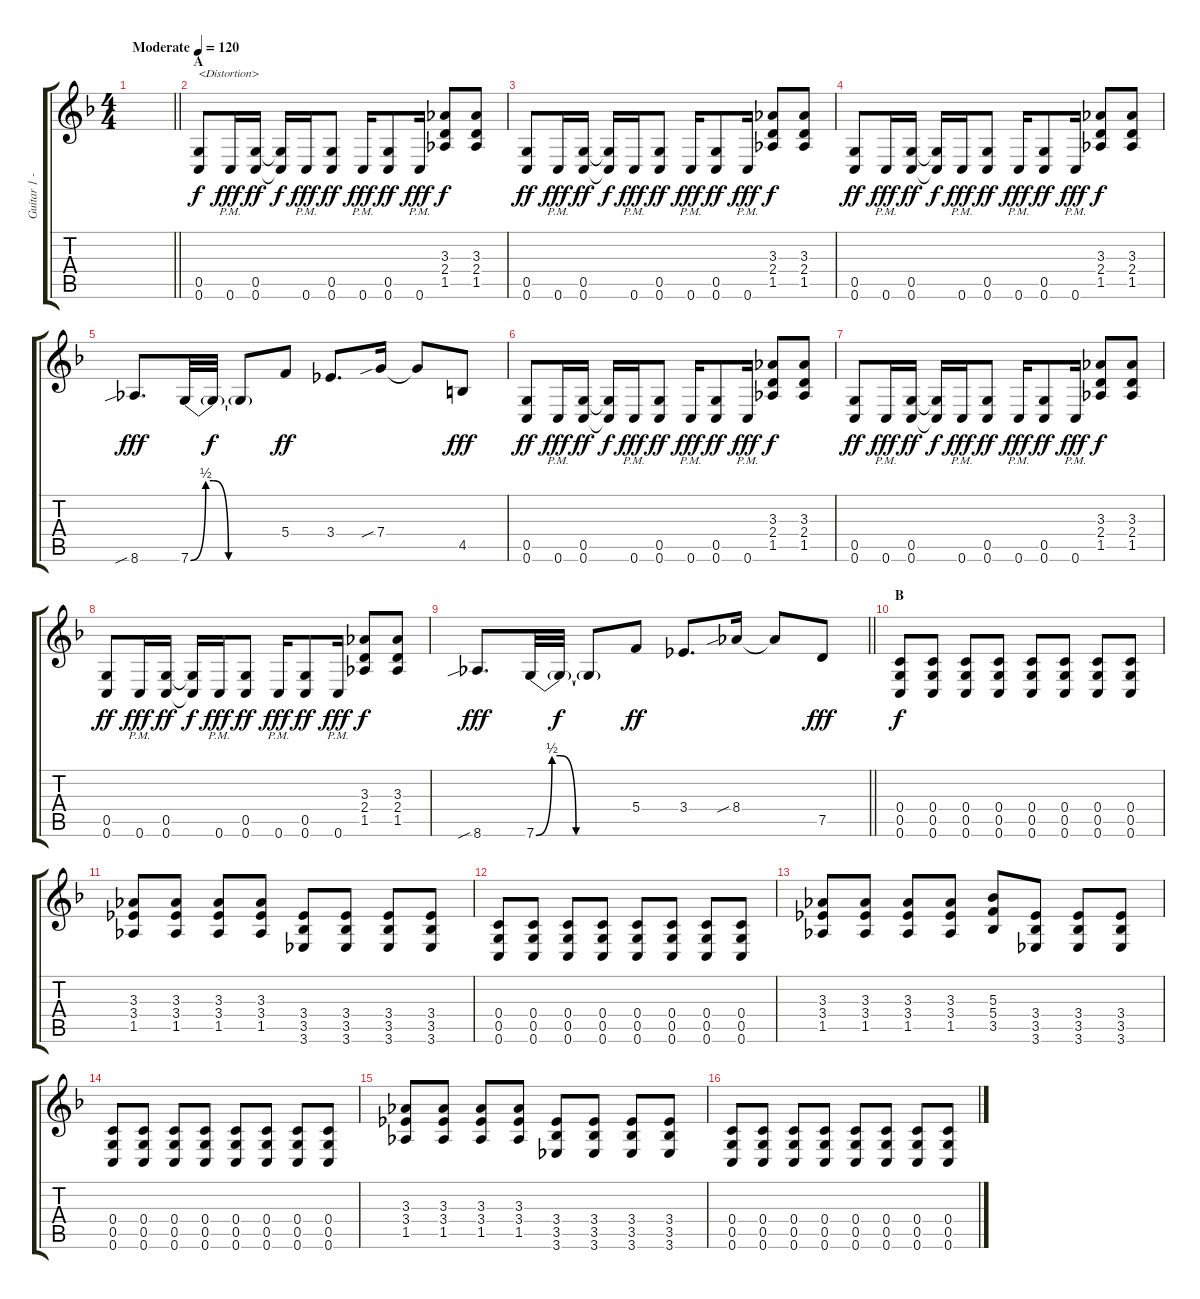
\track ("Guitar 1 - Uruha" "Guitar 1 -") {instrument distortionguitar}
\staff {score tabs}
\tuning (D4 A3 F3 C3 G2 C2) {hide}
\ts (4 4)
\tempo (120 "Moderate")
\clef g2
\barLineRight lightlight
\ks f
|
\section ("" "A")
(0.5 0.6).8{txt "<Distortion>"} 0.6{pm}.16{dy fff} (0.5 0.6).16{dy ff} (0.5{t} 0.6{t}).16{dy f} 0.6{pm}.16{dy fff} (0.5 0.6).8{dy ff} 0.6{pm}.16{dy fff} (0.5 0.6).8{dy ff} 0.6{pm}.16{dy fff} (3.3 2.4 1.5).8{dy f} (3.3 2.4 1.5).8 |
(0.5 0.6).8{dy ff} 0.6{pm}.16{dy fff} (0.5 0.6).16{dy ff} (0.5{t} 0.6{t}).16{dy f} 0.6{pm}.16{dy fff} (0.5 0.6).8{dy ff} 0.6{pm}.16{dy fff} (0.5 0.6).8{dy ff} 0.6{pm}.16{dy fff} (3.3 2.4 1.5).8{dy f} (3.3 2.4 1.5).8 |
(0.5 0.6).8{dy ff} 0.6{pm}.16{dy fff} (0.5 0.6).16{dy ff} (0.5{t} 0.6{t}).16{dy f} 0.6{pm}.16{dy fff} (0.5 0.6).8{dy ff} 0.6{pm}.16{dy fff} (0.5 0.6).8{dy ff} 0.6{pm}.16{dy fff} (3.3 2.4 1.5).8{dy f} (3.3 2.4 1.5).8 |
8.6{sib}.8{d dy fff} 7.6{be (custom 0 0 10 2 15 2 25 0 60 0)}.32 7.6{t}.32{dy f} 7.6{t}.8 5.4.8{dy ff} 3.4.8{d} 7.4{sib}.16 7.4{t}.8 4.5.8{dy fff} |
(0.5 0.6).8{dy ff} 0.6{pm}.16{dy fff} (0.5 0.6).16{dy ff} (0.5{t} 0.6{t}).16{dy f} 0.6{pm}.16{dy fff} (0.5 0.6).8{dy ff} 0.6{pm}.16{dy fff} (0.5 0.6).8{dy ff} 0.6{pm}.16{dy fff} (3.3 2.4 1.5).8{dy f} (3.3 2.4 1.5).8 |
(0.5 0.6).8{dy ff} 0.6{pm}.16{dy fff} (0.5 0.6).16{dy ff} (0.5{t} 0.6{t}).16{dy f} 0.6{pm}.16{dy fff} (0.5 0.6).8{dy ff} 0.6{pm}.16{dy fff} (0.5 0.6).8{dy ff} 0.6{pm}.16{dy fff} (3.3 2.4 1.5).8{dy f} (3.3 2.4 1.5).8 |
(0.5 0.6).8{dy ff} 0.6{pm}.16{dy fff} (0.5 0.6).16{dy ff} (0.5{t} 0.6{t}).16{dy f} 0.6{pm}.16{dy fff} (0.5 0.6).8{dy ff} 0.6{pm}.16{dy fff} (0.5 0.6).8{dy ff} 0.6{pm}.16{dy fff} (3.3 2.4 1.5).8{dy f} (3.3 2.4 1.5).8 |
\barLineRight lightlight
8.6{sib}.8{d dy fff} 7.6{be (custom 0 0 10 2 15 2 25 0 60 0)}.32 7.6{t}.32{dy f} 7.6{t}.8 5.4.8{dy ff} 3.4.8{d} 8.4{sib}.16 8.4{t}.8 7.5.8{dy fff} |
\section ("" "B")
(0.4 0.5 0.6).8{dy f} (0.4 0.5 0.6).8 (0.4 0.5 0.6).8 (0.4 0.5 0.6).8 (0.4 0.5 0.6).8 (0.4 0.5 0.6).8 (0.4 0.5 0.6).8 (0.4 0.5 0.6).8 |
(3.3 3.4 1.5).8 (3.3 3.4 1.5).8 (3.3 3.4 1.5).8 (3.3 3.4 1.5).8 (3.4 3.5 3.6).8 (3.4 3.5 3.6).8 (3.4 3.5 3.6).8 (3.4 3.5 3.6).8 |
(0.4 0.5 0.6).8 (0.4 0.5 0.6).8 (0.4 0.5 0.6).8 (0.4 0.5 0.6).8 (0.4 0.5 0.6).8 (0.4 0.5 0.6).8 (0.4 0.5 0.6).8 (0.4 0.5 0.6).8 |
(3.3 3.4 1.5).8 (3.3 3.4 1.5).8 (3.3 3.4 1.5).8 (3.3 3.4 1.5).8 (5.3 5.4 3.5).8 (3.4 3.5 3.6).8 (3.4 3.5 3.6).8 (3.4 3.5 3.6).8 |
(0.4 0.5 0.6).8 (0.4 0.5 0.6).8 (0.4 0.5 0.6).8 (0.4 0.5 0.6).8 (0.4 0.5 0.6).8 (0.4 0.5 0.6).8 (0.4 0.5 0.6).8 (0.4 0.5 0.6).8 |
(3.3 3.4 1.5).8 (3.3 3.4 1.5).8 (3.3 3.4 1.5).8 (3.3 3.4 1.5).8 (3.4 3.5 3.6).8 (3.4 3.5 3.6).8 (3.4 3.5 3.6).8 (3.4 3.5 3.6).8 |
(0.4 0.5 0.6).8 (0.4 0.5 0.6).8 (0.4 0.5 0.6).8 (0.4 0.5 0.6).8 (0.4 0.5 0.6).8 (0.4 0.5 0.6).8 (0.4 0.5 0.6).8 (0.4 0.5 0.6).8
